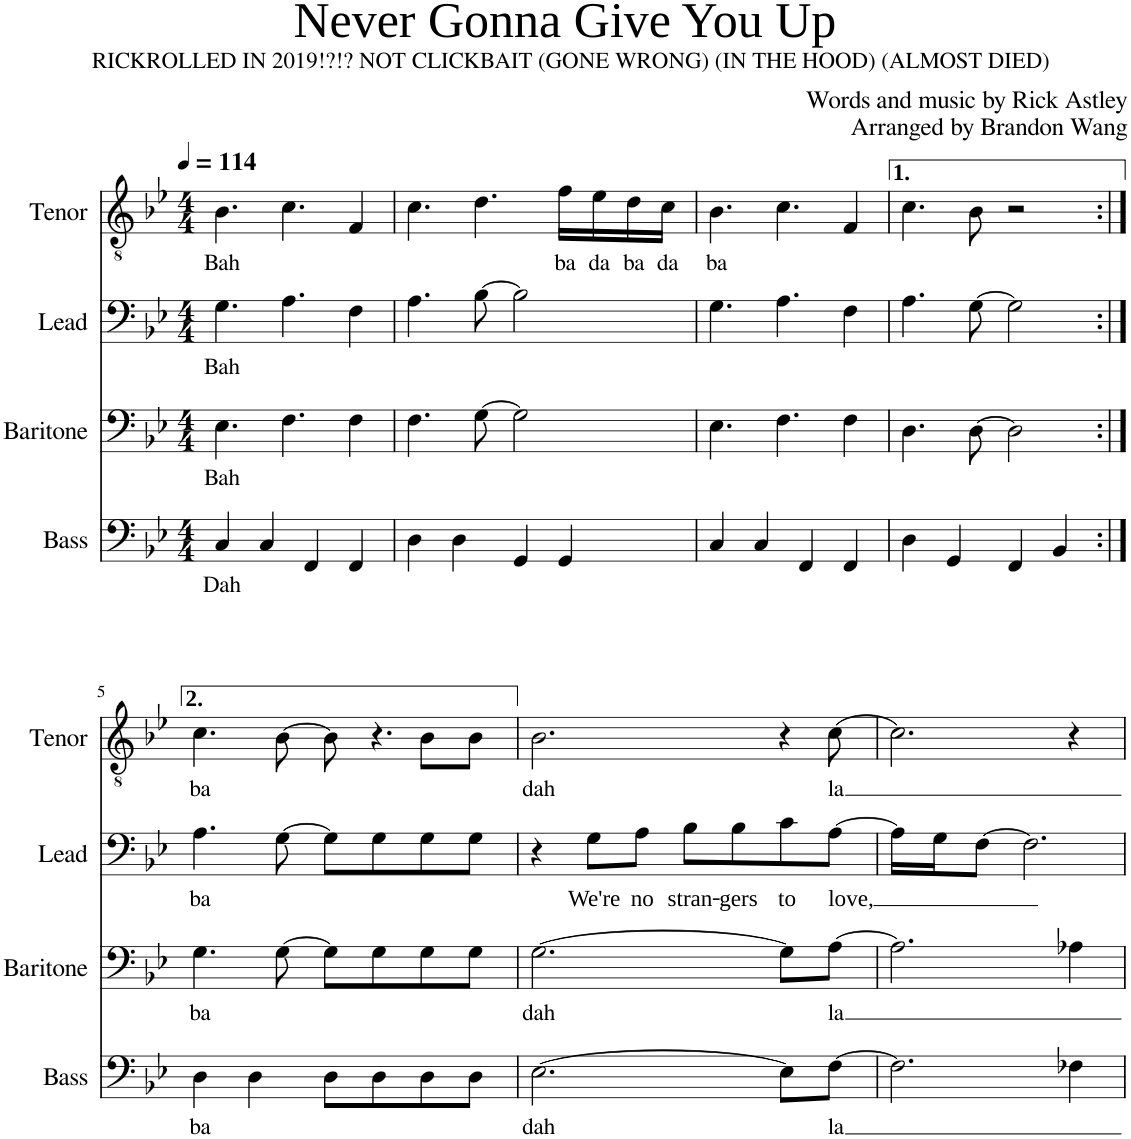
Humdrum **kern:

**kern	**text	**kern	**text	**kern	**text	**kern	**text
*part4	*part4	*part3	*part3	*part2	*part2	*part1	*part1
*staff4	*staff4	*staff3	*staff3	*staff2	*staff2	*staff1	*staff1
*I"Bass	*	*I"Baritone	*	*I"Lead	*	*I"Tenor	*
*I'Bass	*	*I'Baritone	*	*I'Lead	*	*I'Tenor	*
*clefF4	*	*clefF4	*	*clefF4	*	*clefGv2	*
*k[b-e-]	*	*k[b-e-]	*	*k[b-e-]	*	*k[b-e-]	*
*M4/4	*	*M4/4	*	*M4/4	*	*M4/4	*
*MM114	*	*MM114	*	*MM114	*	*MM114	*
=1	=1	=1	=1	=1	=1	=1	=1
!	!LO:LY:b	!	!LO:LY:b	!	!LO:LY:b	!	!LO:LY:b
4C/	Dah	4.E-\	Bah	4.G\	Bah	4.B-\	Bah
4C/	.	.	.	.	.	.	.
.	.	4.F\	.	4.A\	.	4.c\	.
4FF/	.	.	.	.	.	.	.
4FF/	.	4F\	.	4F\	.	4F/	.
=2	=2	=2	=2	=2	=2	=2	=2
4D\	.	4.F\	.	4.A\	.	4.c\	.
4D\	.	.	.	.	.	.	.
.	.	[8G\	.	[8B-\	.	4.d\	.
4GG/	.	2G\]	.	2B-\]	.	.	.
!	!	!	!	!	!	!	!LO:LY:b
4GG/	.	.	.	.	.	16f\LL	ba
!	!	!	!	!	!	!	!LO:LY:b
.	.	.	.	.	.	16e-\	da
!	!	!	!	!	!	!	!LO:LY:b
.	.	.	.	.	.	16d\	ba
!	!	!	!	!	!	!	!LO:LY:b
.	.	.	.	.	.	16c\JJ	da
=3	=3	=3	=3	=3	=3	=3	=3
!	!	!	!	!	!	!	!LO:LY:b
4C/	.	4.E-\	.	4.G\	.	4.B-\	ba
4C/	.	.	.	.	.	.	.
.	.	4.F\	.	4.A\	.	4.c\	.
4FF/	.	.	.	.	.	.	.
4FF/	.	4F\	.	4F\	.	4F/	.
=4	=4	=4	=4	=4	=4	=4	=4
4D\	.	4.D\	.	4.A\	.	4.c\	.
4GG/	.	.	.	.	.	.	.
.	.	[8D\	.	[8G\	.	8B-\	.
4FF/	.	2D\]	.	2G\]	.	2r	.
4BB-/	.	.	.	.	.	.	.
!!LO:LB:g=z
=5:|!	=5:|!	=5:|!	=5:|!	=5:|!	=5:|!	=5:|!	=5:|!
!	!LO:LY:b	!	!LO:LY:b	!	!LO:LY:b	!	!LO:LY:b
4D\	ba	4.G\	ba	4.A\	ba	4.c\	ba
4D\	.	.	.	.	.	.	.
.	.	[8G\	.	[8G\	.	[8B-\	.
8D\L	.	8G\L]	.	8G\L]	.	8B-\]	.
8D\	.	8G\	.	8G\	.	4.r	.
8D\	.	8G\	.	8G\	.	.	.
8D\J	.	8G\J	.	8G\J	.	.	.
4ryy	.	4ryy	.	4ryy	.	8B-\L	.
.	.	.	.	.	.	8B-\J	.
=6	=6	=6	=6	=6	=6	=6	=6
!	!LO:LY:b	!	!LO:LY:b	!	!	!	!LO:LY:b
[2.E-\	dah	[2.G\	dah	4r	.	2.B-\	dah
!	!	!	!	!	!LO:LY:b	!	!
.	.	.	.	8G\L	We're	.	.
!	!	!	!	!	!LO:LY:b	!	!
.	.	.	.	8A\J	no	.	.
!	!	!	!	!	!LO:LY:b	!	!
.	.	.	.	8B-\L	stran-	.	.
!	!	!	!	!	!LO:LY:b	!	!
.	.	.	.	8B-\	-gers	.	.
!	!	!	!	!	!LO:LY:b	!	!
8E-\L]	.	8G\L]	.	8c\	to	4r	.
!	!LO:LY:b	!	!LO:LY:b	!	!LO:LY:b	!	!
[8F\J	la	[8A\J	la	[8A\J	love,	.	.
!	!	!	!	!	!	!	!LO:LY:b
8ryy	.	8ryy	.	8ryy	.	[8c\	la
=7	=7	=7	=7	=7	=7	=7	=7
2.F\]	.	2.A\]	.	16A\LL]	.	2.c\]	.
.	.	.	.	16G\J	.	.	.
.	.	.	.	[8F\J	.	.	.
.	.	.	.	2.F\]	.	.	.
4F-X\	.	4A-X\	.	.	.	4r	.
=	=	=	=	=	=	=	=
*-	*-	*-	*-	*-	*-	*-	*-
